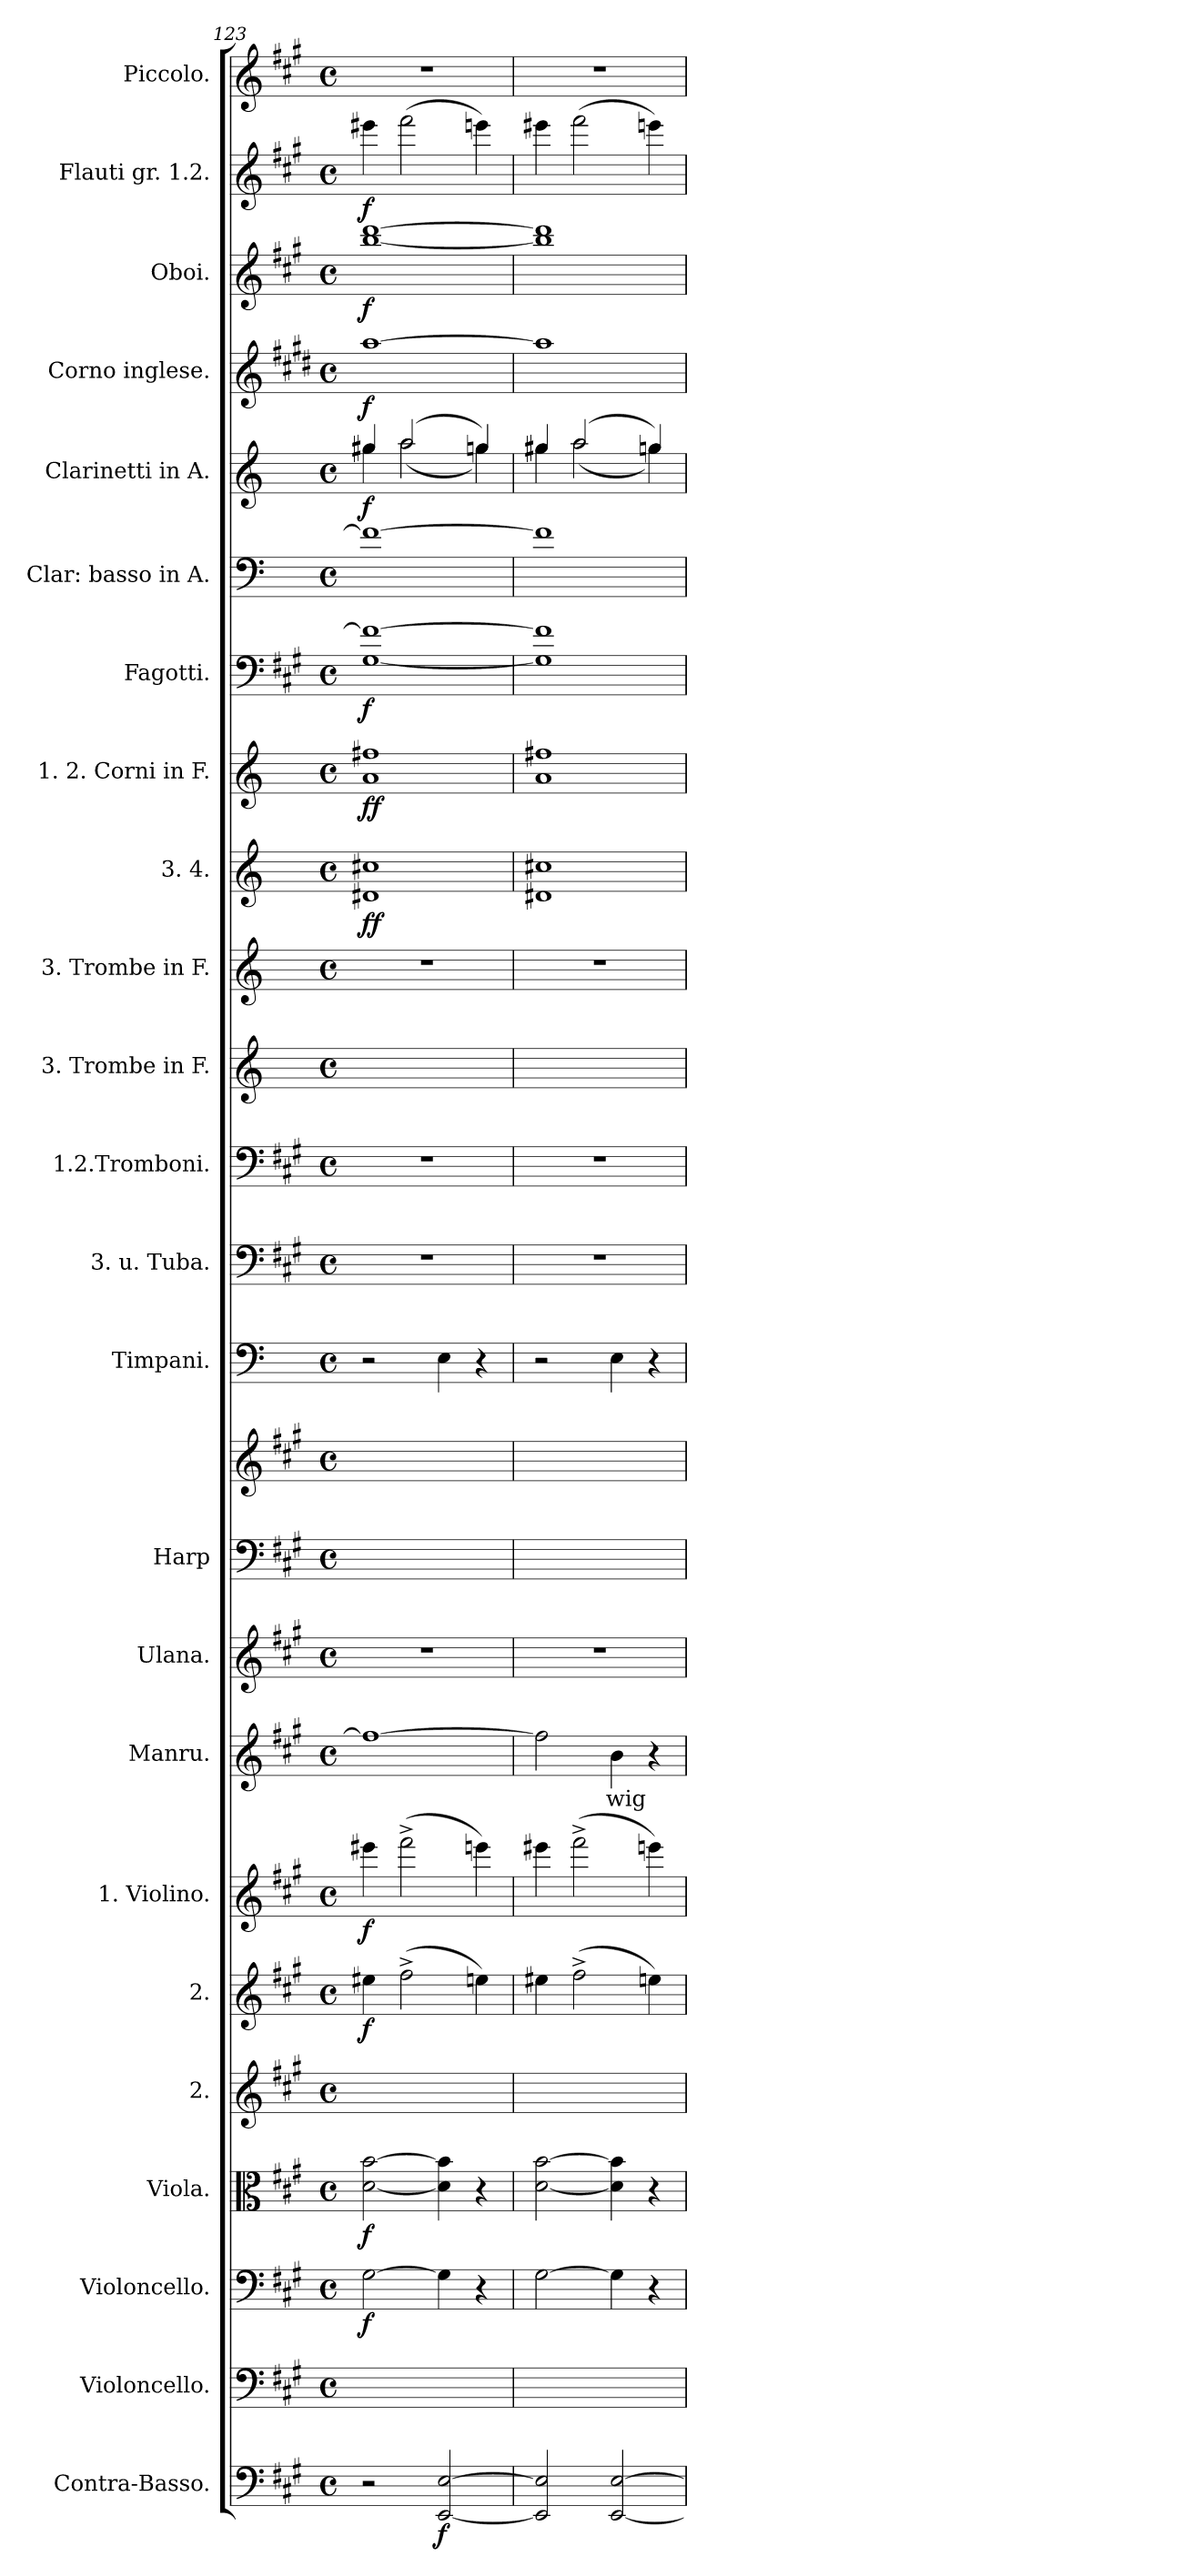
**kern	**dynam	**kern	**kern	**dynam	**kern	**dynam	**kern	**kern	**dynam	**kern	**dynam	**kern	**text	**kern	**kern	**kern	**kern	**kern	**kern	**kern	**kern	**kern	**dynam	**kern	**dynam	**kern	**dynam	**kern	**kern	**dynam	**kern	**dynam	**kern	**dynam	**kern	**dynam	**kern
*part24	*part24	*part23	*part22	*part22	*part21	*part21	*part20	*part19	*part19	*part18	*part18	*part17	*part17	*part16	*part15	*part15	*part14	*part13	*part12	*part11	*part10	*part9	*part9	*part8	*part8	*part7	*part7	*part6	*part5	*part5	*part4	*part4	*part3	*part3	*part2	*part2	*part1
*staff25	*staff25	*staff24	*staff23	*staff23	*staff22	*staff22	*staff21	*staff20	*staff20	*staff19	*staff19	*staff18	*staff18	*staff17	*staff16	*staff15	*staff14	*staff13	*staff12	*staff11	*staff10	*staff9	*staff9	*staff8	*staff8	*staff7	*staff7	*staff6	*staff5	*staff5	*staff4	*staff4	*staff3	*staff3	*staff2	*staff2	*staff1
*I"Contra-Basso.	*	*I"Violoncello.	*I"Violoncello.	*	*I"Viola.	*	*I"2.	*I"2.	*	*I"1. Violino.	*	*I"Manru.	*	*I"Ulana.	*I"Harp	*	*I"Timpani.	*I"3. u. Tuba.	*I"1.2.Tromboni.	*I"3. Trombe in F.	*I"3. Trombe in F.	*I"3. 4.	*	*I"1. 2. Corni in F.	*	*I"Fagotti.	*	*I"Clar: basso in A.	*I"Clarinetti in A.	*	*I"Corno inglese.	*	*I"Oboi.	*	*I"Flauti gr. 1.2.	*	*I"Piccolo.
*I'C.-B.	*	*	*	*	*I'Vl.	*	*	*	*	*I'1. Viol.	*	*	*	*	*	*	*I'Timp.	*I'3. u. Tub.	*I'1.2. Tromb.	*	*I'Trombe.	*	*	*I'1. 2. Corni.	*	*I'Fag.	*	*I'basso.	*I'1.2. Clar. A.	*	*I'Cor.ingl.	*	*I'Ob.	*	*I'Fl.	*	*
*clefF4	*	*clefF4	*clefF4	*	*clefC3	*	*clefG2	*clefG2	*	*clefG2	*	*clefG2	*	*clefG2	*clefF4	*clefG2	*clefF4	*clefF4	*clefF4	*clefG2	*clefG2	*clefG2	*	*clefG2	*	*clefF4	*	*clefF4	*clefG2	*	*clefG2	*	*clefG2	*	*clefG2	*	*clefG2
*	*	*	*	*	*	*	*	*	*	*	*	*ITrd8c12	*	*	*	*	*	*	*	*ITrd-3c-5	*ITrd-3c-5	*ITrd4c7	*	*ITrd4c7	*	*	*	*ITrd2c3	*ITrd2c3	*	*ITrd4c7	*	*	*	*	*	*
*k[f#c#g#]	*	*k[f#c#g#]	*k[f#c#g#]	*	*k[f#c#g#]	*	*k[f#c#g#]	*k[f#c#g#]	*	*k[f#c#g#]	*	*k[f#c#g#]	*	*k[f#c#g#]	*k[f#c#g#]	*k[f#c#g#]	*k[]	*k[f#c#g#]	*k[f#c#g#]	*k[b-]	*k[b-]	*k[b-]	*	*k[b-]	*	*k[f#c#g#]	*	*k[f#c#g#]	*k[f#c#g#]	*	*k[f#c#g#]	*	*k[f#c#g#]	*	*k[f#c#g#]	*	*k[f#c#g#]
*M4/4	*	*M4/4	*M4/4	*	*M4/4	*	*M4/4	*M4/4	*	*M4/4	*	*M4/4	*	*M4/4	*M4/4	*M4/4	*M4/4	*M4/4	*M4/4	*M4/4	*M4/4	*M4/4	*	*M4/4	*	*M4/4	*	*M4/4	*M4/4	*	*M4/4	*	*M4/4	*	*M4/4	*	*M4/4
*met(c)	*	*met(c)	*met(c)	*	*met(c)	*	*met(c)	*met(c)	*	*met(c)	*	*met(c)	*	*met(c)	*met(c)	*met(c)	*met(c)	*met(c)	*met(c)	*met(c)	*met(c)	*met(c)	*	*met(c)	*	*met(c)	*	*met(c)	*met(c)	*	*met(c)	*	*met(c)	*	*met(c)	*	*met(c)
=123	=123	=123	=123	=123	=123	=123	=123	=123	=123	=123	=123	=123	=123	=123	=123	=123	=123	=123	=123	=123	=123	=123	=123	=123	=123	=123	=123	=123	=123	=123	=123	=123	=123	=123	=123	=123	=123
*	*	*	*	*	*	*	*	*	*	*	*	*	*	*	*	*	*	*	*	*	*	*	*	*^	*	*	*	*	*^	*	*	*	*^	*	*	*	*
2r	.	[2G#\yy	[2G#\	f	[2d\ [2b\	f	4ee#X\yy	4ee#X\	f	4eee#X\	f	1f#_	.	1r	1ryy	1ryy	2r	1r	1r	1ryy	1r	1G#X 1f#X	ff	1bn	1d	ff	[1G# 1f#_	f	1d_	4ee#X/	4ee#X\	f	[1dd	f	[1ddd	[1bb	f	4eee#X\	f	1r
.	.	.	.	.	.	.	(2ff#^\yy	(2ff#^\	.	(2fff#^\	.	.	.	.	.	.	.	.	.	.	.	.	.	.	.	.	.	.	.	(2ff#/	(2ff#\	.	.	.	.	.	.	(2fff#\	.	.
[2EE/ [2E/	f	4G#\yy]	4G#\]	.	4d]\ 4b]\	.	.	.	.	.	.	.	.	.	.	.	4E\	.	.	.	.	.	.	.	.	.	.	.	.	.	.	.	.	.	.	.	.	.	.	.
.	.	4ryy	4r	.	4r	.	4een\yy)	4een\)	.	4eeen\)	.	.	.	.	.	.	4r	.	.	.	.	.	.	.	.	.	.	.	.	4een/)	4ee\)	.	.	.	.	.	.	4eeen\)	.	.
=124	=124	=124	=124	=124	=124	=124	=124	=124	=124	=124	=124	=124	=124	=124	=124	=124	=124	=124	=124	=124	=124	=124	=124	=124	=124	=124	=124	=124	=124	=124	=124	=124	=124	=124	=124	=124	=124	=124	=124	=124
2EE]/ 2E]/	.	[2G#\yy	[2G#\	.	[2d\ [2b\	.	4ee#X\yy	4ee#X\	.	4eee#X\	.	2f#\]	.	1r	1ryy	1ryy	2r	1r	1r	1ryy	1r	1G#X 1f#X	.	1bn	1d	.	1G#] 1f#]	.	1d]	4ee#X/	4ee#X\	.	1dd]	.	1ddd]	1bb]	.	4eee#X\	.	1r
.	.	.	.	.	.	.	(2ff#^\yy	(2ff#^\	.	(2fff#^\	.	.	.	.	.	.	.	.	.	.	.	.	.	.	.	.	.	.	.	(2ff#/	(2ff#\	.	.	.	.	.	.	(2fff#\	.	.
[2EE/ [2E/	.	4G#\yy]	4G#\]	.	4d]\ 4b]\	.	.	.	.	.	.	4B\	-wig	.	.	.	4E\	.	.	.	.	.	.	.	.	.	.	.	.	.	.	.	.	.	.	.	.	.	.	.
.	.	4ryy	4r	.	4r	.	4een\yy)	4een\)	.	4eeen\)	.	4r	.	.	.	.	4r	.	.	.	.	.	.	.	.	.	.	.	.	4een/)	4ee\)	.	.	.	.	.	.	4eeen\)	.	.
*	*	*	*	*	*	*	*	*	*	*	*	*	*	*	*	*	*	*	*	*	*	*	*	*v	*v	*	*	*	*	*v	*v	*	*	*	*v	*v	*	*	*	*
=	=	=	=	=	=	=	=	=	=	=	=	=	=	=	=	=	=	=	=	=	=	=	=	=	=	=	=	=	=	=	=	=	=	=	=	=	=
*-	*-	*-	*-	*-	*-	*-	*-	*-	*-	*-	*-	*-	*-	*-	*-	*-	*-	*-	*-	*-	*-	*-	*-	*-	*-	*-	*-	*-	*-	*-	*-	*-	*-	*-	*-	*-	*-
